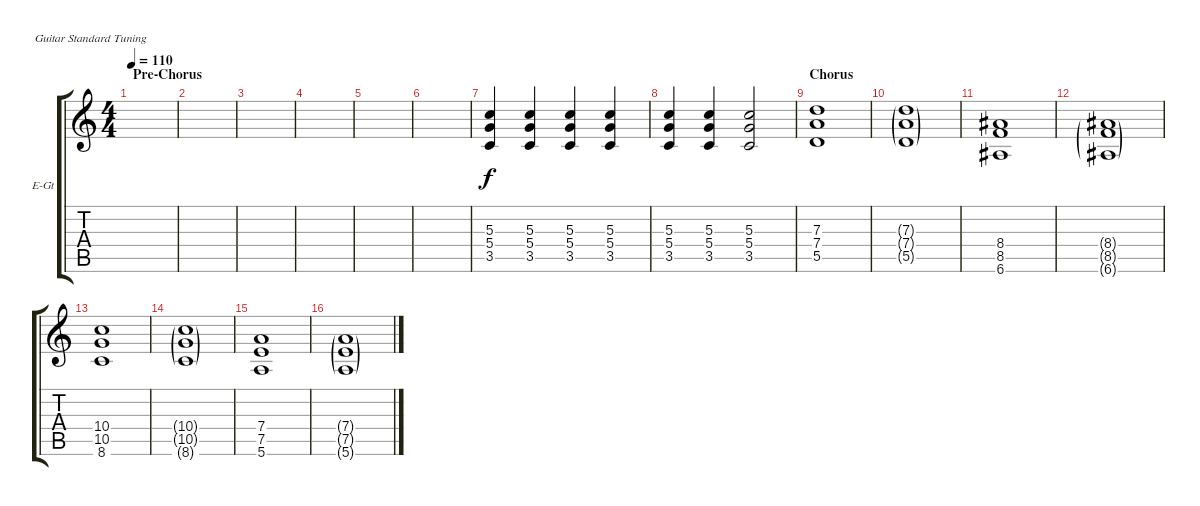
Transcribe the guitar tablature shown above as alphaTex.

\defaultSystemsLayout 4
\bracketExtendMode groupsimilarinstruments
\firstSystemTrackNameOrientation horizontal
\otherSystemsTrackNameOrientation horizontal
\track ("Rythem2" "E-Gt") {instrument distortionguitar}
\staff {score tabs}
\tuning (E4 B3 G3 D3 A2 E2)
\ts (4 4)
\section ("" "Pre-Chorus")
\tempo 110
\clef g2
\scale
0.333333
\ks c
|
\scale
0.333333 |
\scale
0.333333 |
\scale
0.333333 |
\scale
0.333333 |
\scale
0.333333 |
\scale
0.333333 (3.5 5.4 5.3).4 (3.5 5.4 5.3).4 (3.5 5.4 5.3).4 (3.5 5.4 5.3).4 |
(3.5 5.4 5.3).4 (3.5 5.4 5.3).4 (3.5 5.4 5.3).2 |
\section ("" "Chorus")
(5.5 7.4 7.3).1 |
(5.5{g} 7.4{g} 7.3{g}).1 |
(6.6 8.5 8.4).1 |
(6.6{g} 8.5{g} 8.4{g}).1 |
(8.6 10.5 10.4).1{dy f} |
(8.6{g} 10.5{g} 10.4{g}).1 |
(5.6 7.5 7.4).1 |
(5.6{g} 7.5{g} 7.4{g}).1
